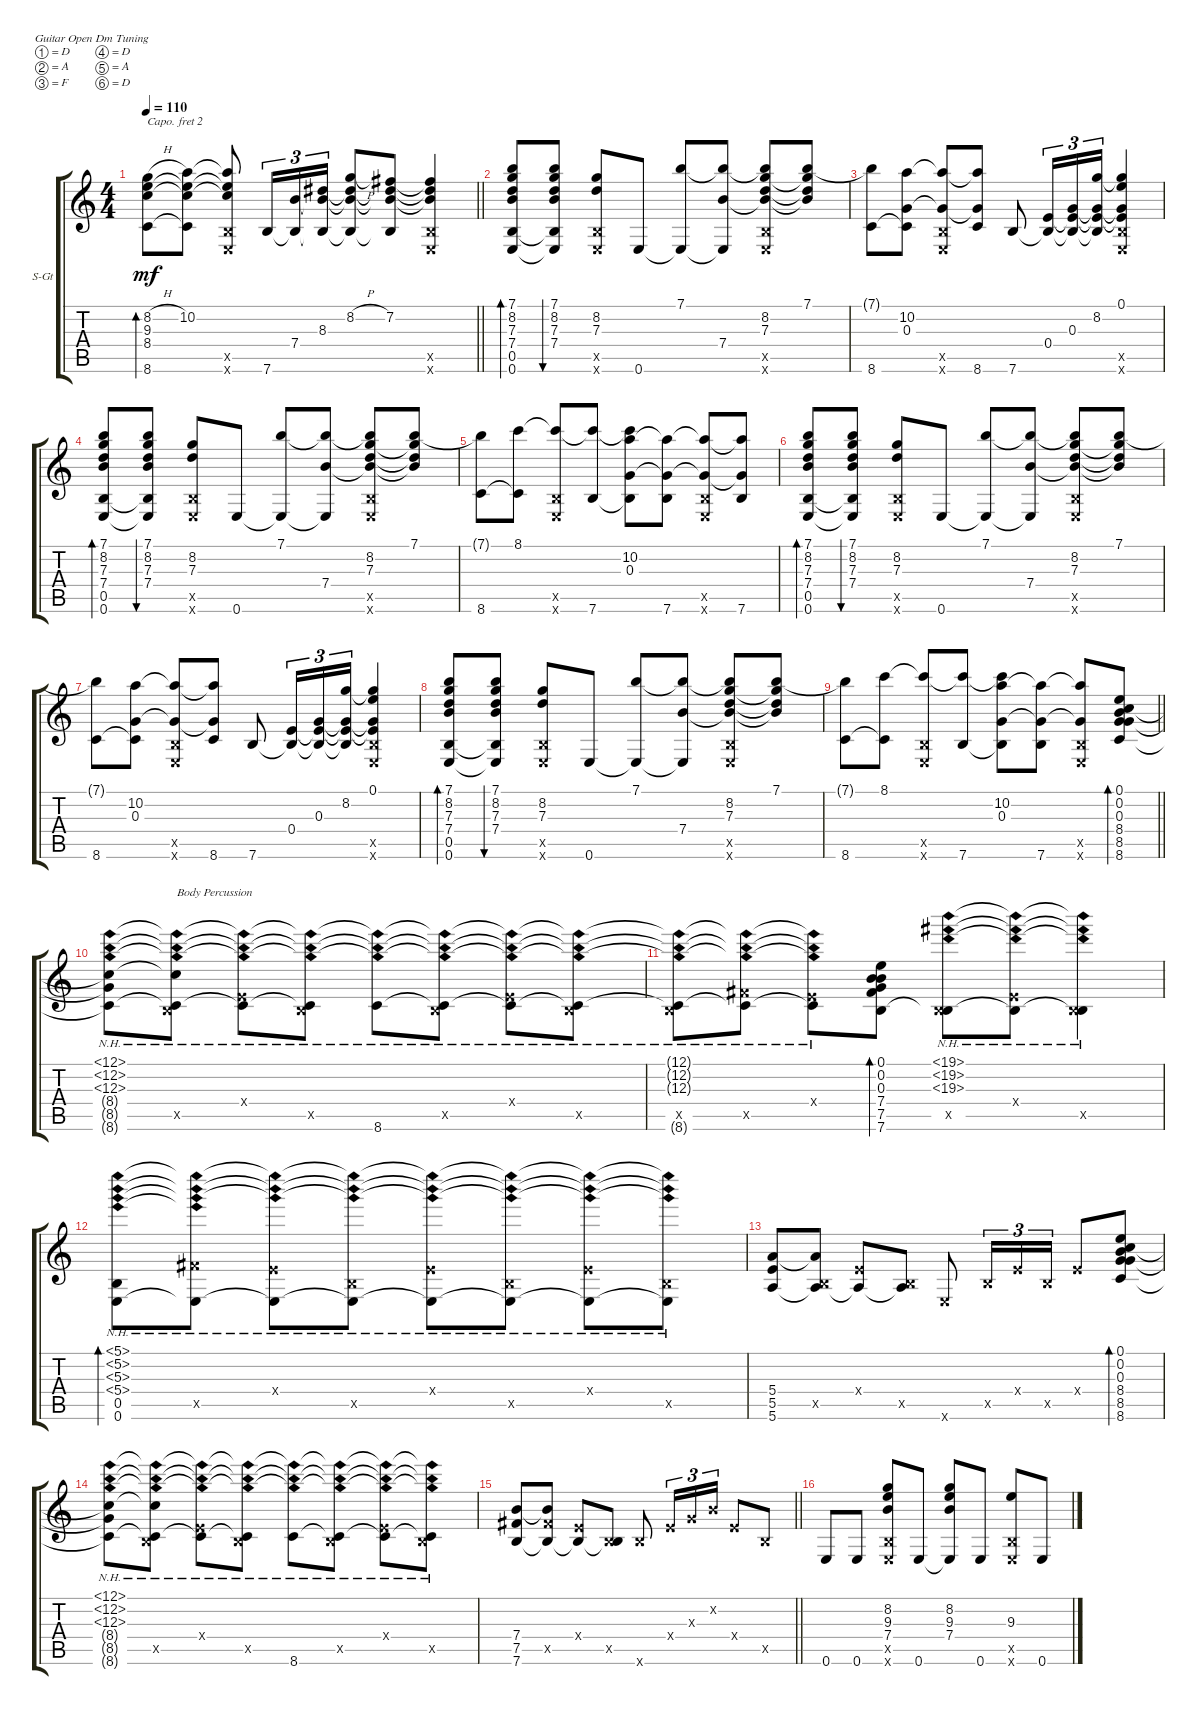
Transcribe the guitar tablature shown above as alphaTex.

\defaultSystemsLayout 4
\bracketExtendMode groupsimilarinstruments
\firstSystemTrackNameOrientation horizontal
\otherSystemsTrackNameOrientation horizontal
\track ("Steel Guitar" "S-Gt") {instrument acousticguitarsteel}
\staff {score tabs}
\capo 2
\tuning (D4 A3 F3 D3 A2 D2)
\ts (4 4)
\tempo 110
\clef g2
\barLineRight lightlight
\ks c
(8.6 8.4 9.3 8.2{h}).8{bd 118 dy mf} (10.2 8.6{t} 8.4{t} 9.3{t}).8 (0.6{x} 0.5{x} 10.2{t} 9.3{t} 8.4{t}).8 7.6.16{tu (3 2)} (7.4 7.6{t}).16{tu (3 2)} (8.3 7.4{t} 7.6{t}).16{tu (3 2)} (8.2{h} 8.3{t} 7.4{t} 7.6{t}).8 (7.2 8.3{t} 7.4{t} 7.6{t}).8 (0.6{x} 0.5{x} 7.2{t} 8.3{t} 7.4{t}).4 |
(0.6 0.5 7.4 7.3 8.2 7.1).8{bd 36} (0.6{t} 0.5{t} 7.4 7.3 8.2 7.1).8{bu 35} (0.6{x} 0.5{x} 7.3 8.2).8 0.6.8 (7.1 0.6{t}).8 (7.4 0.6{t} 7.1{t}).8 (8.2 7.3 0.6{x} 0.5{x} 7.1{t} 7.4{t}).8 (7.1 8.2{t} 7.3{t} 7.4{t}).8 |
(8.6 7.1{t}).8 (0.3 10.2 8.6{t}).8 (0.6{x} 0.5{x} 10.2{t} 0.3{t}).8 (8.6 10.2{t} 0.3{t}).8 7.6.8 (0.4 7.6{t}).16{tu (3 2)} (0.3 0.4{t} 7.6{t}).16{tu (3 2)} (8.2 0.3{t} 0.4{t} 7.6{t}).16{tu (3 2)} (0.1 0.6{x} 0.5{x} 8.2{t} 0.3{t} 0.4{t}).4 |
(0.6 0.5 7.4 7.3 8.2 7.1).8{bd 36} (0.6{t} 0.5{t} 7.4 7.3 8.2 7.1).8{bu 35} (0.6{x} 0.5{x} 7.3 8.2).8 0.6.8 (7.1 0.6{t}).8 (7.4 0.6{t} 7.1{t}).8 (8.2 7.3 0.6{x} 0.5{x} 7.1{t} 7.4{t}).8 (7.1 8.2{t} 7.3{t} 7.4{t}).8 |
(8.6 7.1{t}).8 (8.1 8.6{t}).8 (0.6{x} 0.5{x} 8.1{t}).8 (7.6 8.1{t}).8 (10.2 0.3 7.6{t} 8.1{t}).8 (7.6 0.3{t} 10.2{t}).8 (0.6{x} 0.5{x} 0.3{t} 10.2{t}).8 (7.6 10.2{t} 0.3{t}).8 |
(0.6 0.5 7.4 7.3 8.2 7.1).8{bd 36} (0.6{t} 0.5{t} 7.4 7.3 8.2 7.1).8{bu 35} (0.6{x} 0.5{x} 7.3 8.2).8 0.6.8 (7.1 0.6{t}).8 (7.4 0.6{t} 7.1{t}).8 (8.2 7.3 0.6{x} 0.5{x} 7.1{t} 7.4{t}).8 (7.1 8.2{t} 7.3{t} 7.4{t}).8 |
(8.6 7.1{t}).8 (0.3 10.2 8.6{t}).8 (0.6{x} 0.5{x} 10.2{t} 0.3{t}).8 (8.6 10.2{t} 0.3{t}).8 7.6.8 (0.4 7.6{t}).16{tu (3 2)} (0.3 0.4{t} 7.6{t}).16{tu (3 2)} (8.2 0.3{t} 0.4{t} 7.6{t}).16{tu (3 2)} (0.1 0.6{x} 0.5{x} 8.2{t} 0.3{t} 0.4{t}).4 |
(0.6 0.5 7.4 7.3 8.2 7.1).8{bd 36} (0.6{t} 0.5{t} 7.4 7.3 8.2 7.1).8{bu 35} (0.6{x} 0.5{x} 7.3 8.2).8 0.6.8 (7.1 0.6{t}).8 (7.4 0.6{t} 7.1{t}).8 (8.2 7.3 0.6{x} 0.5{x} 7.1{t} 7.4{t}).8 (7.1 8.2{t} 7.3{t} 7.4{t}).8 |
\barLineRight lightlight
(8.6 7.1{t}).8 (8.1 8.6{t}).8 (0.6{x} 0.5{x} 8.1{t}).8 (7.6 8.1{t}).8 (10.2 0.3 7.6{t} 8.1{t}).8 (7.6 0.3{t} 10.2{t}).8 (0.6{x} 0.5{x} 0.3{t} 10.2{t}).8 (8.6 0.2 0.3 8.5 8.4 0.1).8{bd 209} |
(12.1{nh} 12.2{nh} 12.3{nh} 8.4{t} 8.5{t} 8.6{t}).8 (0.5{x} 12.1{nh t} 12.2{nh t} 12.3{nh t} 8.4{t} 8.6{t}).8{txt "Body Percussion"} (0.4{x} 12.1{nh t} 12.2{nh t} 12.3{nh t} 8.6{t}).8 (0.5{x} 12.1{nh t} 12.2{nh t} 12.3{nh t} 8.6{t}).8 (12.1{nh t} 12.2{nh t} 12.3{nh t} 8.6).8 (0.5{x} 12.1{nh t} 12.2{nh t} 12.3{nh t} 8.6{t}).8 (0.4{x} 12.1{nh t} 12.2{nh t} 12.3{nh t} 8.6{t}).8 (0.5{x} 8.6{t} 12.1{nh t} 12.2{nh t} 12.3{nh t}).8 |
(0.5{x} 12.1{nh t} 12.2{nh t} 12.3{nh t} 8.6{t}).8 (7.5{x} 12.1{nh t} 12.2{nh t} 12.3{nh t} 8.6{t}).8 (0.4{x} 12.1{nh t} 12.2{nh t} 12.3{nh t} 8.6{t}).8 (7.4 7.6 7.5 0.1 0.2 0.3).8{bd 198} (19.1{nh} 19.2{nh} 19.3{nh} 7.6{t} 0.5{x}).8 (19.1{nh t} 19.2{nh t} 19.3{nh t} 7.6{t} 0.4{x}).8 (19.1{nh t} 19.2{nh t} 19.3{nh t} 7.6{t} 0.5{x}).4 |
(0.6 0.5 5.4{nh} 5.3{nh} 5.1{nh} 5.2{nh}).8{bd 206} (7.5{x} 5.1{nh t} 5.2{nh t} 5.3{nh t} 5.4{nh t} 0.6{t}).8 (0.4{x} 5.1{nh t} 5.2{nh t} 5.3{nh t} 0.6{t}).8 (0.5{x} 5.1{nh t} 5.2{nh t} 5.3{nh t} 0.6{t}).8 (5.1{nh t} 5.2{nh t} 0.6{t} 0.4{x} 5.3{nh t}).8 (0.5{x} 5.1{nh t} 5.2{nh t} 0.6{t} 5.3{nh t}).8 (0.4{x} 5.1{nh t} 5.2{nh t} 0.6{t} 5.3{nh t}).8 (0.5{x} 5.1{nh t} 5.2{nh t} 5.3{nh t} 0.6{t}).8 |
(5.6 5.5 5.4).8 (0.5{x} 5.6{t} 5.4{t}).8 (0.4{x} 5.6{t}).8 (0.5{x} 5.6{t}).8 0.6{x}.8 0.5{x}.16{tu (3 2)} 0.4{x}.16{tu (3 2)} 0.5{x}.16{tu (3 2)} 0.4{x}.8 (8.6 0.2 0.3 8.5 8.4 0.1).8{bd 209} |
(12.1{nh} 12.2{nh} 12.3{nh} 8.4{t} 8.5{t} 8.6{t}).8 (0.5{x} 12.1{nh t} 12.2{nh t} 12.3{nh t} 8.4{t} 8.6{t}).8 (0.4{x} 12.1{nh t} 12.2{nh t} 12.3{nh t} 8.6{t}).8 (0.5{x} 12.1{nh t} 12.2{nh t} 12.3{nh t} 8.6{t}).8 (12.1{nh t} 12.2{nh t} 12.3{nh t} 8.6).8 (0.5{x} 12.1{nh t} 12.2{nh t} 12.3{nh t} 8.6{t}).8 (0.4{x} 12.1{nh t} 12.2{nh t} 12.3{nh t} 8.6{t}).8 (0.5{x} 12.1{nh t} 12.2{nh t} 12.3{nh t} 8.6{t}).8 |
\barLineRight lightlight
(7.6 7.5 7.4).8 (7.5{x} 7.4{t} 7.6{t}).8 (0.4{x} 7.6{t}).8 (0.5{x} 7.6{t}).8 7.6{x}.8 0.4{x}.16{tu (3 2)} 0.3{x}.16{tu (3 2)} 0.2{x}.16{tu (3 2)} 0.4{x}.8 0.5{x}.8 |
0.6.8 0.6.8 (7.4 9.3 8.2 0.6{x} 0.5{x}).8 0.6.8 (7.4 8.2 9.3 0.6{t}).8 0.6.8 (9.3 0.6{x} 0.5{x}).8 0.6.8
